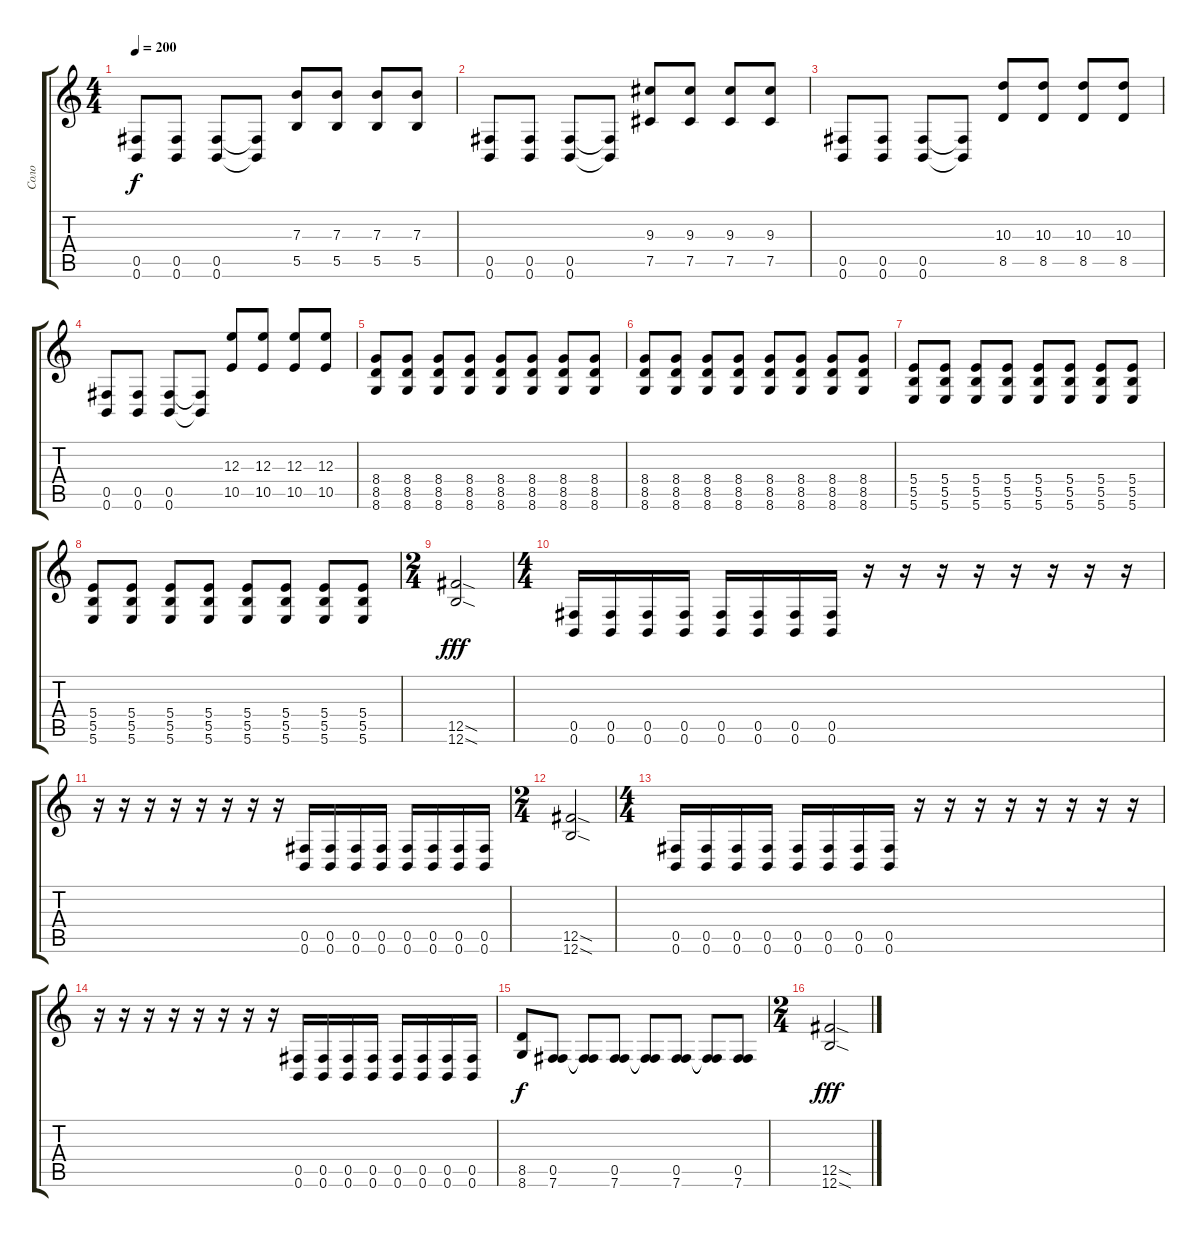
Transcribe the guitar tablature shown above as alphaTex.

\track ("Соло" "Соло") {instrument overdrivenguitar}
\staff {score tabs}
\tuning (Db4 Ab3 E3 B2 Gb2 B1) {hide}
\ts (4 4)
\tempo 200
\clef g2
\ks c
(0.5 0.6).8{dy f} (0.5 0.6).8 (0.5 0.6).8 (0.5{t} 0.6{t}).8 (7.3 5.5).8 (7.3 5.5).8 (7.3 5.5).8 (7.3 5.5).8 |
(0.5 0.6).8 (0.5 0.6).8 (0.5 0.6).8 (0.5{t} 0.6{t}).8 (9.3 7.5).8 (9.3 7.5).8 (9.3 7.5).8 (9.3 7.5).8 |
(0.5 0.6).8 (0.5 0.6).8 (0.5 0.6).8 (0.5{t} 0.6{t}).8 (10.3 8.5).8 (10.3 8.5).8 (10.3 8.5).8 (10.3 8.5).8 |
(0.5 0.6).8 (0.5 0.6).8 (0.5 0.6).8 (0.5{t} 0.6{t}).8 (12.3 10.5).8 (12.3 10.5).8 (12.3 10.5).8 (12.3 10.5).8 |
(8.4 8.5 8.6).8 (8.4 8.5 8.6).8 (8.4 8.5 8.6).8 (8.4 8.5 8.6).8 (8.4 8.5 8.6).8 (8.4 8.5 8.6).8 (8.4 8.5 8.6).8 (8.4 8.5 8.6).8 |
(8.4 8.5 8.6).8 (8.4 8.5 8.6).8 (8.4 8.5 8.6).8 (8.4 8.5 8.6).8 (8.4 8.5 8.6).8 (8.4 8.5 8.6).8 (8.4 8.5 8.6).8 (8.4 8.5 8.6).8 |
(5.4 5.5 5.6).8 (5.4 5.5 5.6).8 (5.4 5.5 5.6).8 (5.4 5.5 5.6).8 (5.4 5.5 5.6).8 (5.4 5.5 5.6).8 (5.4 5.5 5.6).8 (5.4 5.5 5.6).8 |
(5.4 5.5 5.6).8 (5.4 5.5 5.6).8 (5.4 5.5 5.6).8 (5.4 5.5 5.6).8 (5.4 5.5 5.6).8 (5.4 5.5 5.6).8 (5.4 5.5 5.6).8 (5.4 5.5 5.6).8 |
\ts (2 4)
(12.5{sod} 12.6{sod}).2{dy fff} |
\ts (4 4)
(0.5 0.6).16 (0.5 0.6).16 (0.5 0.6).16 (0.5 0.6).16 (0.5 0.6).16 (0.5 0.6).16 (0.5 0.6).16 (0.5 0.6).16 r.16 r.16 r.16 r.16 r.16 r.16 r.16 r.16 |
r.16 r.16 r.16 r.16 r.16 r.16 r.16 r.16 (0.5 0.6).16 (0.5 0.6).16 (0.5 0.6).16 (0.5 0.6).16 (0.5 0.6).16 (0.5 0.6).16 (0.5 0.6).16 (0.5 0.6).16 |
\ts (2 4)
(12.5{sod} 12.6{sod}).2 |
\ts (4 4)
(0.5 0.6).16 (0.5 0.6).16 (0.5 0.6).16 (0.5 0.6).16 (0.5 0.6).16 (0.5 0.6).16 (0.5 0.6).16 (0.5 0.6).16 r.16 r.16 r.16 r.16 r.16 r.16 r.16 r.16 |
r.16 r.16 r.16 r.16 r.16 r.16 r.16 r.16 (0.5 0.6).16 (0.5 0.6).16 (0.5 0.6).16 (0.5 0.6).16 (0.5 0.6).16 (0.5 0.6).16 (0.5 0.6).16 (0.5 0.6).16 |
(8.5 8.6).8{dy f} (0.5 7.6).8 (0.5{t} 7.6{t}).8 (0.5 7.6).8 (0.5{t} 7.6{t}).8 (0.5 7.6).8 (0.5{t} 7.6{t}).8 (0.5 7.6).8 |
\ts (2 4)
(12.5{sod} 12.6{sod}).2{dy fff}
